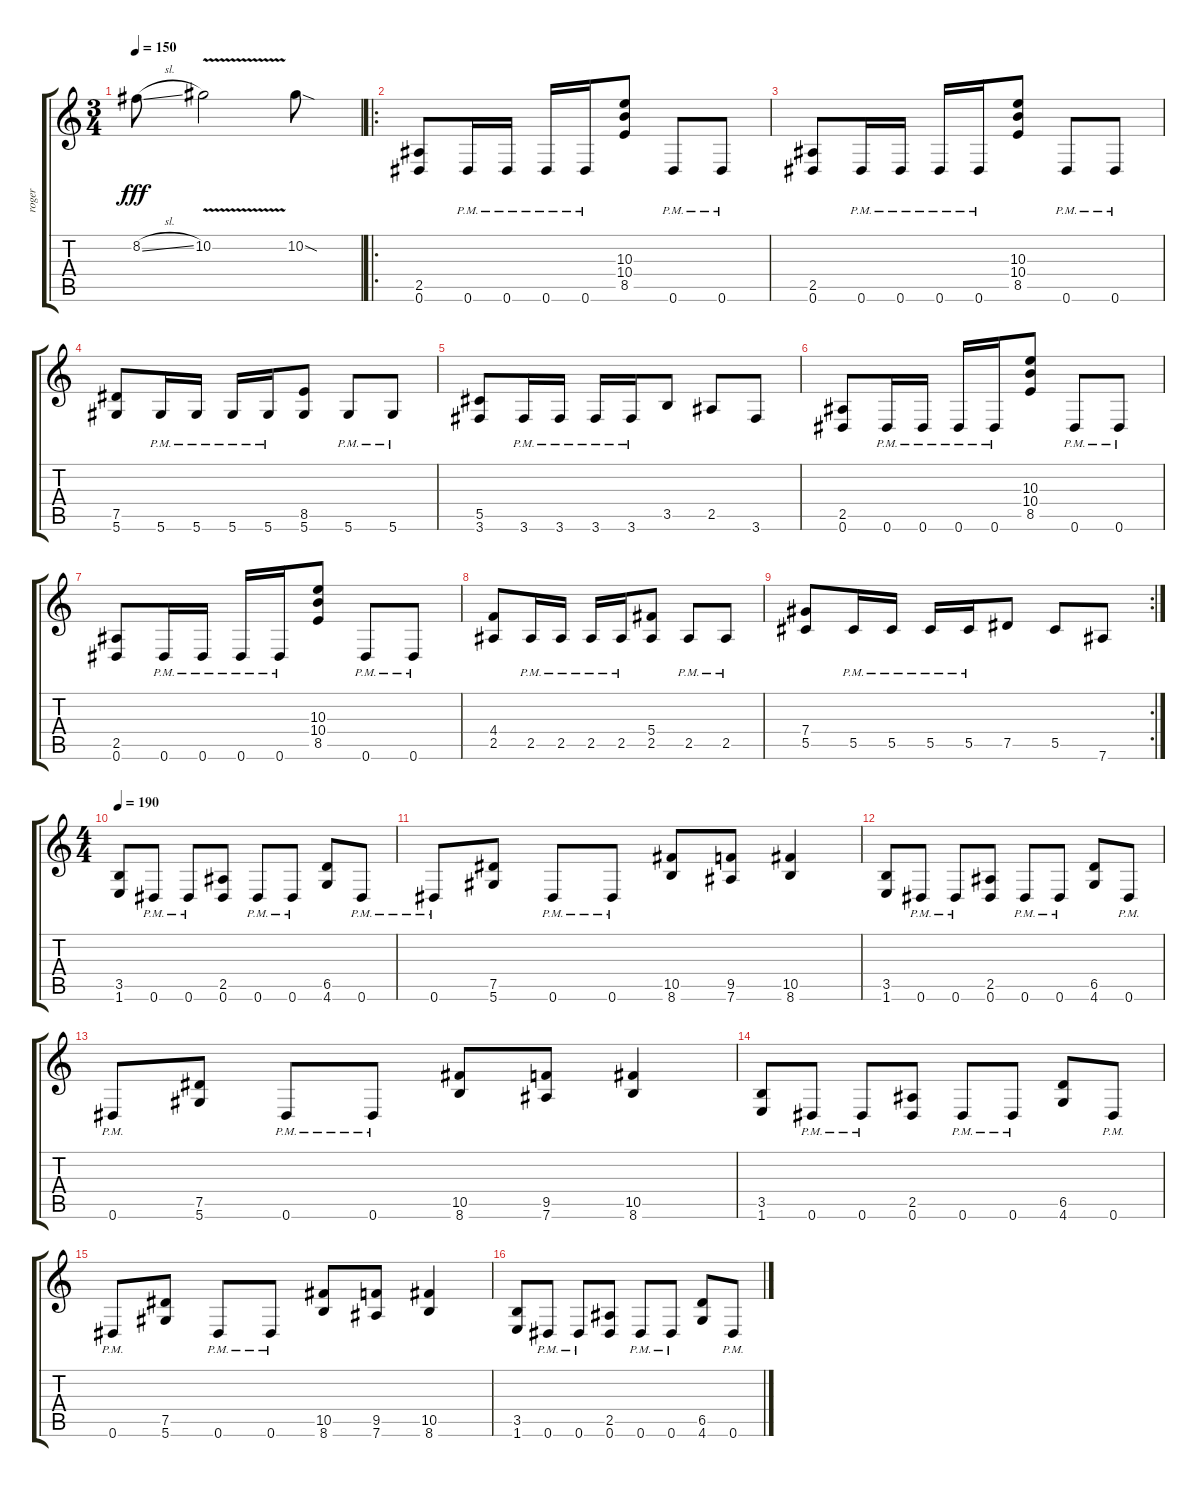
\track ("roger" "roger") {instrument distortionguitar}
\staff {score tabs}
\tuning (Eb4 Bb3 Gb3 Db3 Ab2 Eb2) {hide}
\ts (3 4)
\tempo 150
\clef g2
\ks c
8.2{sl}.8{dy fff} 10.2{v}.2 10.2{sod}.8 |
\ro
(2.5 0.6).8 0.6{pm}.16 0.6{pm}.16 0.6{pm}.16 0.6{pm}.16 (10.3 10.4 8.5).8 0.6{pm}.8 0.6{pm}.8 |
(2.5 0.6).8 0.6{pm}.16 0.6{pm}.16 0.6{pm}.16 0.6{pm}.16 (10.3 10.4 8.5).8 0.6{pm}.8 0.6{pm}.8 |
(7.5 5.6).8 5.6{pm}.16 5.6{pm}.16 5.6{pm}.16 5.6{pm}.16 (8.5 5.6).8 5.6{pm}.8 5.6{pm}.8 |
(5.5 3.6).8 3.6{pm}.16 3.6{pm}.16 3.6{pm}.16 3.6{pm}.16 3.5.8 2.5.8 3.6.8 |
(2.5 0.6).8 0.6{pm}.16 0.6{pm}.16 0.6{pm}.16 0.6{pm}.16 (10.3 10.4 8.5).8 0.6{pm}.8 0.6{pm}.8 |
(2.5 0.6).8 0.6{pm}.16 0.6{pm}.16 0.6{pm}.16 0.6{pm}.16 (10.3 10.4 8.5).8 0.6{pm}.8 0.6{pm}.8 |
(4.4 2.5).8 2.5{pm}.16 2.5{pm}.16 2.5{pm}.16 2.5{pm}.16 (5.4 2.5).8 2.5{pm}.8 2.5{pm}.8 |
\rc 2
(7.4 5.5).8 5.5{pm}.16 5.5{pm}.16 5.5{pm}.16 5.5{pm}.16 7.5.8 5.5.8 7.6.8 |
\ts (4 4)
\tempo 190
(3.5 1.6).8 0.6{pm}.8 0.6{pm}.8 (2.5 0.6).8 0.6{pm}.8 0.6{pm}.8 (6.5 4.6).8 0.6{pm}.8 |
0.6{pm}.8 (7.5 5.6).8 0.6{pm}.8 0.6{pm}.8 (10.5 8.6).8 (9.5 7.6).8 (10.5 8.6).4 |
(3.5 1.6).8 0.6{pm}.8 0.6{pm}.8 (2.5 0.6).8 0.6{pm}.8 0.6{pm}.8 (6.5 4.6).8 0.6{pm}.8 |
0.6{pm}.8 (7.5 5.6).8 0.6{pm}.8 0.6{pm}.8 (10.5 8.6).8 (9.5 7.6).8 (10.5 8.6).4 |
(3.5 1.6).8 0.6{pm}.8 0.6{pm}.8 (2.5 0.6).8 0.6{pm}.8 0.6{pm}.8 (6.5 4.6).8 0.6{pm}.8 |
0.6{pm}.8 (7.5 5.6).8 0.6{pm}.8 0.6{pm}.8 (10.5 8.6).8 (9.5 7.6).8 (10.5 8.6).4 |
(3.5 1.6).8 0.6{pm}.8 0.6{pm}.8 (2.5 0.6).8 0.6{pm}.8 0.6{pm}.8 (6.5 4.6).8 0.6{pm}.8
